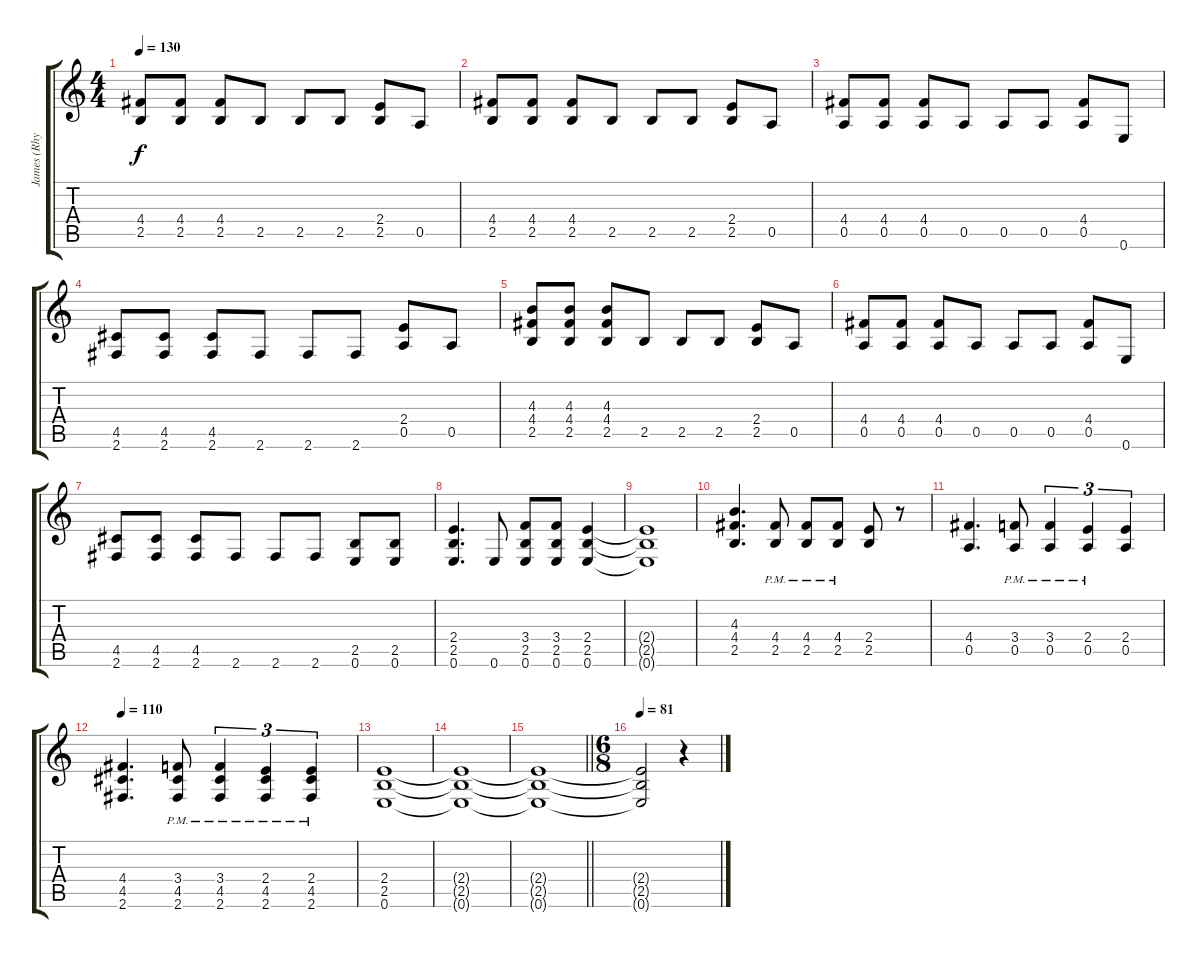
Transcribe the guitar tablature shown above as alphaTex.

\track ("James (Rhythm Guitar)" "James (Rhy") {instrument distortionguitar}
\staff {score tabs}
\tuning (E4 B3 G3 D3 A2 E2) {hide}
\ts (4 4)
\tempo 130
\clef g2
\ks c
(4.4 2.5).8{dy f} (4.4 2.5).8 (4.4 2.5).8 2.5.8 2.5.8 2.5.8 (2.4 2.5).8 0.5.8 |
(4.4 2.5).8 (4.4 2.5).8 (4.4 2.5).8 2.5.8 2.5.8 2.5.8 (2.4 2.5).8 0.5.8 |
(4.4 0.5).8 (4.4 0.5).8 (4.4 0.5).8 0.5.8 0.5.8 0.5.8 (4.4 0.5).8 0.6.8 |
(4.5 2.6).8 (4.5 2.6).8 (4.5 2.6).8 2.6.8 2.6.8 2.6.8 (2.4 0.5).8 0.5.8 |
(4.3 4.4 2.5).8 (4.3 4.4 2.5).8 (4.3 4.4 2.5).8 2.5.8 2.5.8 2.5.8 (2.4 2.5).8 0.5.8 |
(4.4 0.5).8 (4.4 0.5).8 (4.4 0.5).8 0.5.8 0.5.8 0.5.8 (4.4 0.5).8 0.6.8 |
(4.5 2.6).8 (4.5 2.6).8 (4.5 2.6).8 2.6.8 2.6.8 2.6.8 (2.5 0.6).8 (2.5 0.6).8 |
(2.4 2.5 0.6).4{d} 0.6.8 (3.4 2.5 0.6).8 (3.4 2.5 0.6).8 (2.4 2.5 0.6).4 |
(2.4{t} 2.5{t} 0.6{t}).1 |
(4.3 4.4 2.5).4{d} (4.4{pm} 2.5{pm}).8 (4.4{pm} 2.5{pm}).8 (4.4{pm} 2.5{pm}).8 (2.4 2.5).8 r.8 |
(4.4 0.5).4{d} (3.4{pm} 0.5{pm}).8 (3.4{pm} 0.5{pm}).4{tu (3 2)} (2.4{pm} 0.5{pm}).4{tu (3 2)} (2.4 0.5).4{tu (3 2)} |
\tempo 110
(4.4 4.5 2.6).4{d} (3.4{pm} 4.5{pm} 2.6{pm}).8 (3.4{pm} 4.5{pm} 2.6{pm}).4{tu (3 2)} (2.4{pm} 4.5{pm} 2.6{pm}).4{tu (3 2)} (2.4{pm} 4.5{pm} 2.6{pm}).4{tu (3 2)} |
(2.4 2.5 0.6).1{volume 7} |
(2.4{t} 2.5{t} 0.6{t}).1 |
\barLineRight lightlight
(2.4{t} 2.5{t} 0.6{t}).1{volume 2} |
\ts (6 8)
\tempo 81
(2.4{t} 2.5{t} 0.6{t}).2 r.4
